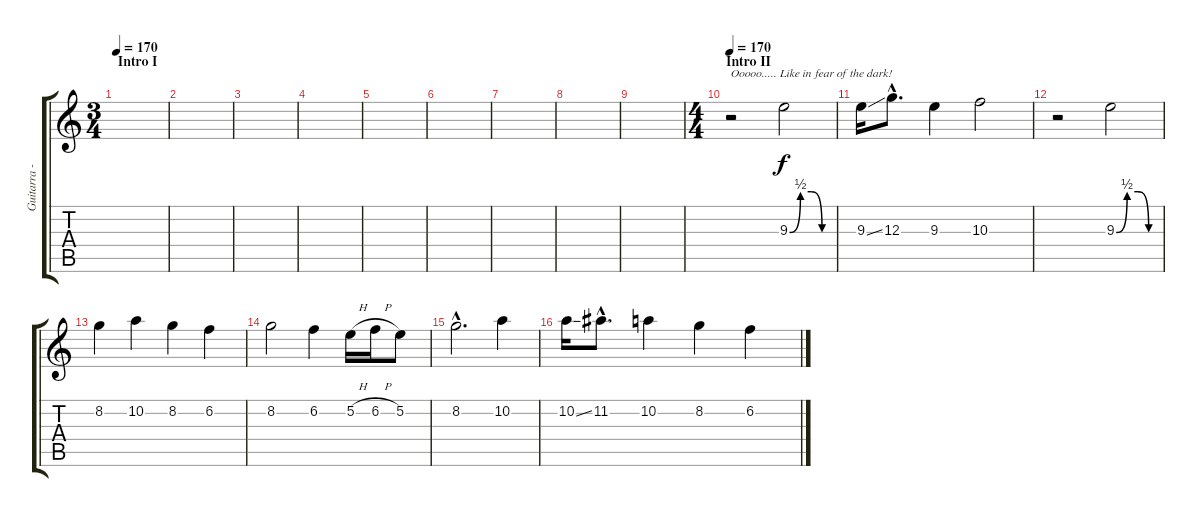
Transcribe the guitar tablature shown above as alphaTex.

\track ("Guitarra - Guitar" "Guitarra -") {instrument overdrivenguitar}
\staff {score tabs}
\tuning (E4 B3 G3 D3 A2 E2) {hide}
\ts (3 4)
\section ("" "Intro I")
\tempo 170
\tempo 120
\tempo 170
\clef g2
\ks c
|
|
|
|
|
|
|
|
|
\ts (4 4)
\section ("" "Intro II")
\tempo 170
r.2{txt "Ooooo..... Like in fear of the dark!"} 9.3{be (custom 0 0 15 2 30 2 45 0 60 0)}.2 |
9.3{ss}.16 12.3{hac}.8{d} 9.3.4 10.3.2 |
r.2 9.3{be (custom 0 0 15 2 30 2 45 0 60 0)}.2 |
8.2.4 10.2.4 8.2.4 6.2.4 |
8.2.2 6.2.4 5.2{h}.16 6.2{h}.16 5.2.8 |
8.2{hac}.2{d} 10.2.4 |
10.2{ss}.16 11.2{hac}.8{d} 10.2.4 8.2.4 6.2.4
